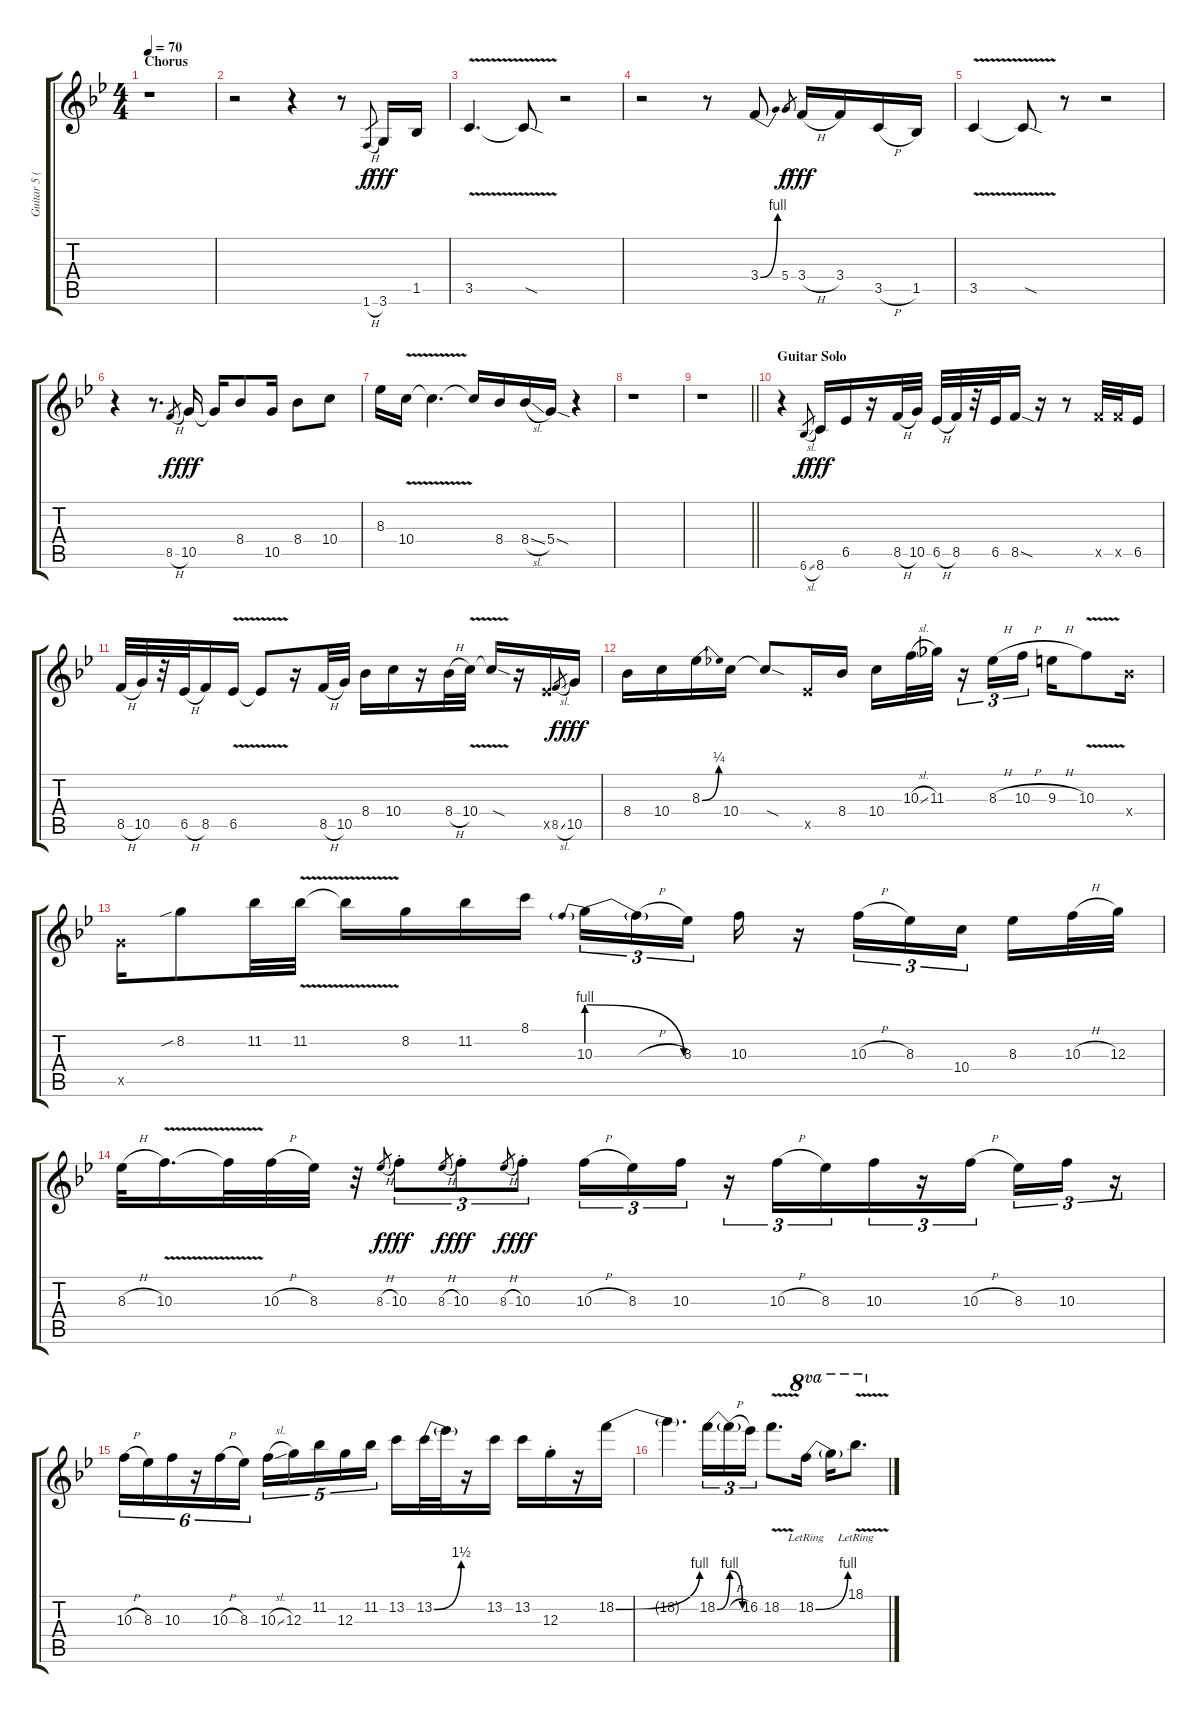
\track ("Guitar 5 (dist.)" "Guitar 5 (") {instrument distortionguitar}
\staff {score tabs}
\tuning (E4 B3 G3 D3 A2 E2) {hide}
\ts (4 4)
\section ("" "Chorus")
\tempo 70
\clef g2
\ks gminor
r.1{dy fff} |
r.2 r.4 r.8 1.6{h}.8{gr dy f} 3.6.16{dy fff} 1.5.16 |
3.5{v}.4{d} 3.5{sod t}.8 r.2 |
r.2 r.8 3.4{be (bend 0 0 60 4)}.8 5.4.8{gr dy f} 3.4{h}.16{dy fff} 3.4.16 3.5{h}.16 1.5.16 |
3.5{v}.4 3.5{sod t}.8 r.8 r.2 |
r.4 r.8{d} 8.5{h}.8{gr dy f} 10.5.16{dy fff} 10.5{t}.16 8.4.8 10.5.16 8.4.8 10.4.8 |
8.3.16 10.4{v}.16 10.4{t}.4{d} 10.4{t}.16 8.4.16 8.4{sl}.16 5.4{sod}.16 r.4 |
r.1 |
\barLineRight lightlight
r.1 |
\section ("" "Guitar Solo")
r.4 6.6{sl}.8{gr dy f} 8.6.16{dy fff} 6.5.16 r.16 8.5{h}.32 10.5.32 6.5{h}.32 8.5.32 r.32 6.5.32 8.5{sod}.16 r.16 r.8 8.5{x}.32 8.5{x}.32 6.5.16 |
8.5{h}.32 10.5.32 r.32 6.5{h}.32 8.5.16 6.5{v}.16 6.5{t}.8 r.16 8.5{h}.32 10.5.32 8.4.16 10.4.16 r.16 8.4{h}.32 10.4{v}.32 10.4{sod t}.16 r.16 6.5{x}.16 8.5{sl}.8{gr dy f} 10.5.16{dy fff} |
8.4.16 10.4.16 8.3{be (bend 0 0 60 1)}.16 10.4.16 10.4{sod t}.8 6.5{x}.16 8.4.16 10.4.16 10.3{sl}.32 11.3.32 r.16{tu (3 2)} 8.3{h}.16{tu (3 2)} 10.3{h}.16{tu (3 2)} 9.3{h}.16 10.3{v}.8 8.4{x}.16 |
10.5{x}.16 8.2{sib}.8 11.2.32 11.2{v}.32 11.2{t}.16 8.2.16 11.2.16 8.1.16 10.3{be (prebendrelease 0 4 60 0)}.16{tu (3 2)} 10.3{h t}.16{tu (3 2)} 8.3.16{tu (3 2) beam splitsecondary} 10.3.16 r.16 10.3{h}.16{tu (3 2)} 8.3.16{tu (3 2)} 10.4.16{tu (3 2) beam splitsecondary} 8.3.16 10.3{h}.32 12.3.32 |
8.3{h}.32 10.3{v}.16{d} 10.3{t}.32 10.3{h}.32 8.3.32 r.32 8.3{h}.8{gr dy f} 10.3{st}.8{tu (3 2) dy fff} 8.3{h}.8{gr dy f} 10.3{st}.8{tu (3 2) dy fff} 8.3{h}.8{gr dy f} 10.3{st}.8{tu (3 2) dy fff} 10.3{h}.16{tu (3 2)} 8.3.16{tu (3 2)} 10.3.16{tu (3 2)} r.16{tu (3 2)} 10.3{h}.16{tu (3 2)} 8.3.16{tu (3 2) beam merge} 10.3.16{tu (3 2)} r.16{tu (3 2)} 10.3{h}.16{tu (3 2)} 8.3.16{tu (3 2)} 10.3.16{tu (3 2)} r.16{tu (3 2)} |
10.3{h}.16{tu (6 4)} 8.3.16{tu (6 4)} 10.3.16{tu (6 4)} r.16{tu (6 4)} 10.3{h}.16{tu (6 4)} 8.3.16{tu (6 4)} 10.3{sl}.16{tu (5 4)} 12.3.16{tu (5 4)} 11.2.16{tu (5 4)} 12.3.16{tu (5 4)} 11.2.16{tu (5 4)} 13.2.16 13.2{be (bend 0 0 60 6)}.32 13.2{t}.32 r.16 13.2.16 13.2.16 12.3{st}.16 r.16 18.2{be (bend 0 0 60 4)}.16 |
18.2{t}.4{d} 18.2{be (bendrelease 0 0 18 4 18 4 60 0)}.16{tu (3 2)} 18.2{h t}.16{tu (3 2)} 16.2.16{tu (3 2)} 18.2{v}.8{d} 18.2{be (bend 0 0 60 4) lr}.16{ot 8va} 18.2{t}.16{ot 8va} 18.1{v lr}.8{d ot 8va}
